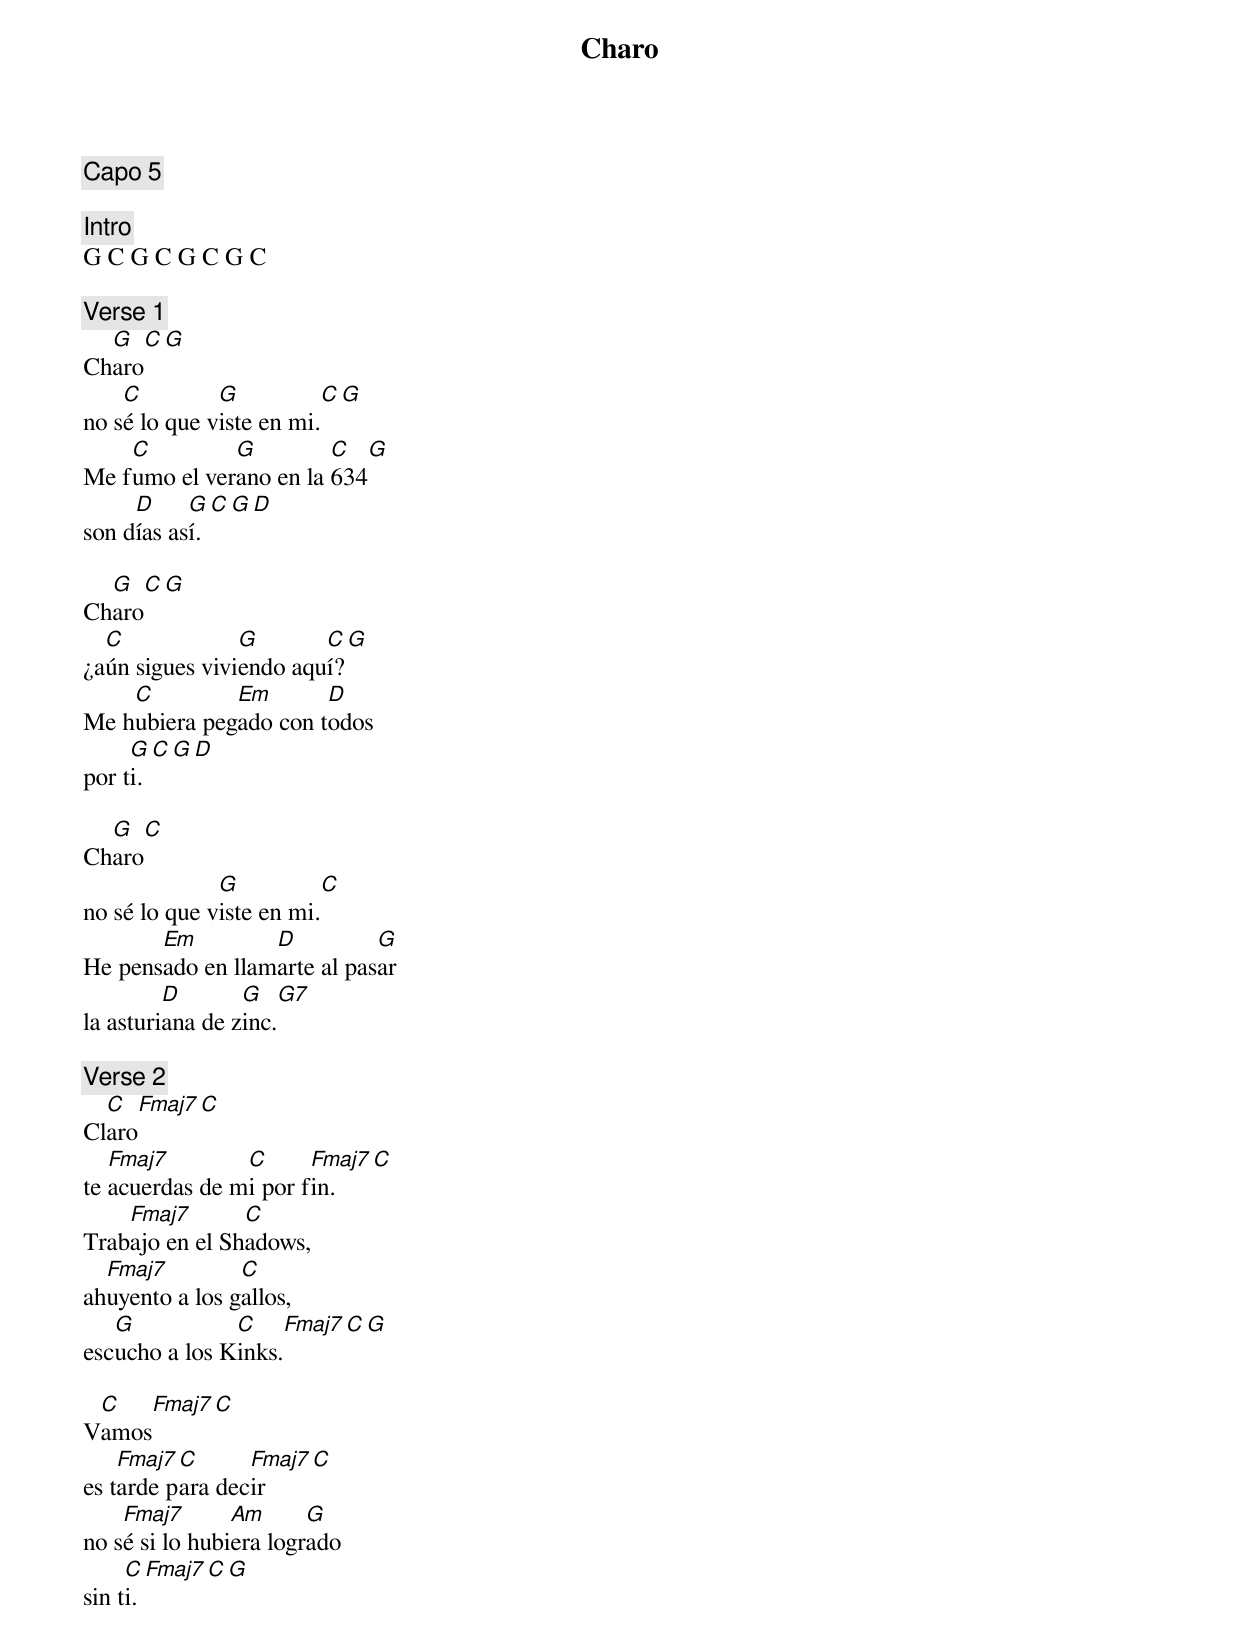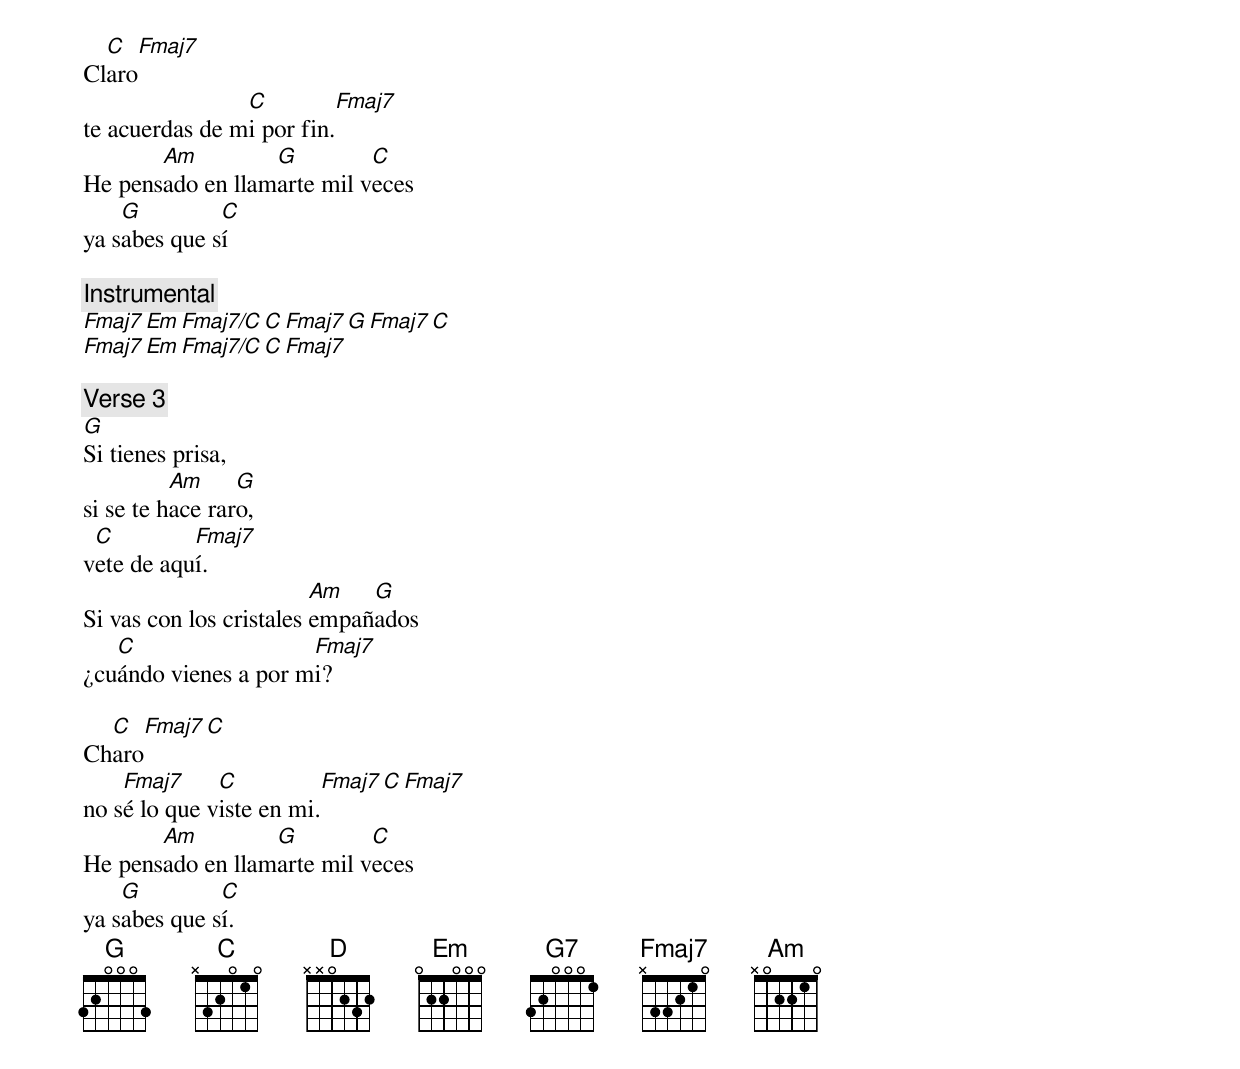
Charo

Capo 5

[Intro]
G C G C G C G C

[Verse 1]
  G   C G
Charo
    C         G          C G
no sé lo que viste en mi.
    C         G         C   G
Me fumo el verano en la 634
     D     G C G D
son días así.

  G   C G
Charo
  C             G       C G
¿aún sigues viviendo aquí?
    C         Em       D
Me hubiera pegado con todos
     G C G D
por ti.

  G   C
Charo
              G          C
no sé lo que viste en mi.
       Em         D          G
He pensado en llamarte al pasar
         D       G   G7
la asturiana de zinc.

[Verse 2]
  C   Fmaj7 C
Claro
   Fmaj7        C      Fmaj7 C
te acuerdas de mi por fin.
    Fmaj7       C
Trabajo en el Shadows,
  Fmaj7         C
ahuyento a los gallos,
   G           C    Fmaj7 C G
escucho a los Kinks.

 C    Fmaj7 C
Vamos
    Fmaj7 C      Fmaj7 C
es tarde para decir
    Fmaj7       Am      G
no sé si lo hubiera logrado
     C Fmaj7 C G
sin ti.

  C   Fmaj7
Claro
                C         Fmaj7
te acuerdas de mi por fin.
       Am         G         C
He pensado en llamarte mil veces
    G         C
ya sabes que sí

[Instrumental]
Fmaj7 Em Fmaj7/C C Fmaj7 G Fmaj7 C
Fmaj7 Em Fmaj7/C C Fmaj7

[Verse 3]
G
Si tienes prisa,
          Am     G
si se te hace raro,
 C         Fmaj7
vete de aquí.
                         Am   G
Si vas con los cristales empañados
   C                  Fmaj7
¿cuándo vienes a por mi?

  C   Fmaj7 C
Charo
    Fmaj7     C          Fmaj7 C Fmaj7
no sé lo que viste en mi.
       Am         G         C
He pensado en llamarte mil veces
    G         C
ya sabes que sí.
